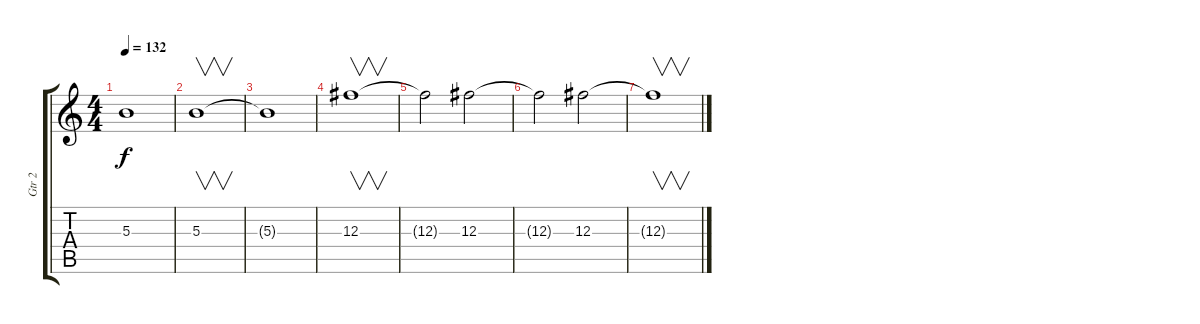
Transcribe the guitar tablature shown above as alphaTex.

\track ("Gtr 2" "Gtr 2") {instrument distortionguitar}
\staff {score tabs}
\tuning (Eb4 Bb3 Gb3 Db3 Ab2 Eb2) {hide}
\ts (4 4)
\tempo 132
\clef g2
\ks c
5.3{t}.1{dy f} |
5.3.1{v} |
5.3{t}.1{volume 0} |
12.3.1{v} |
12.3{t}.2 12.3.2 |
12.3{t}.2 12.3.2 |
12.3{t}.1{v}
